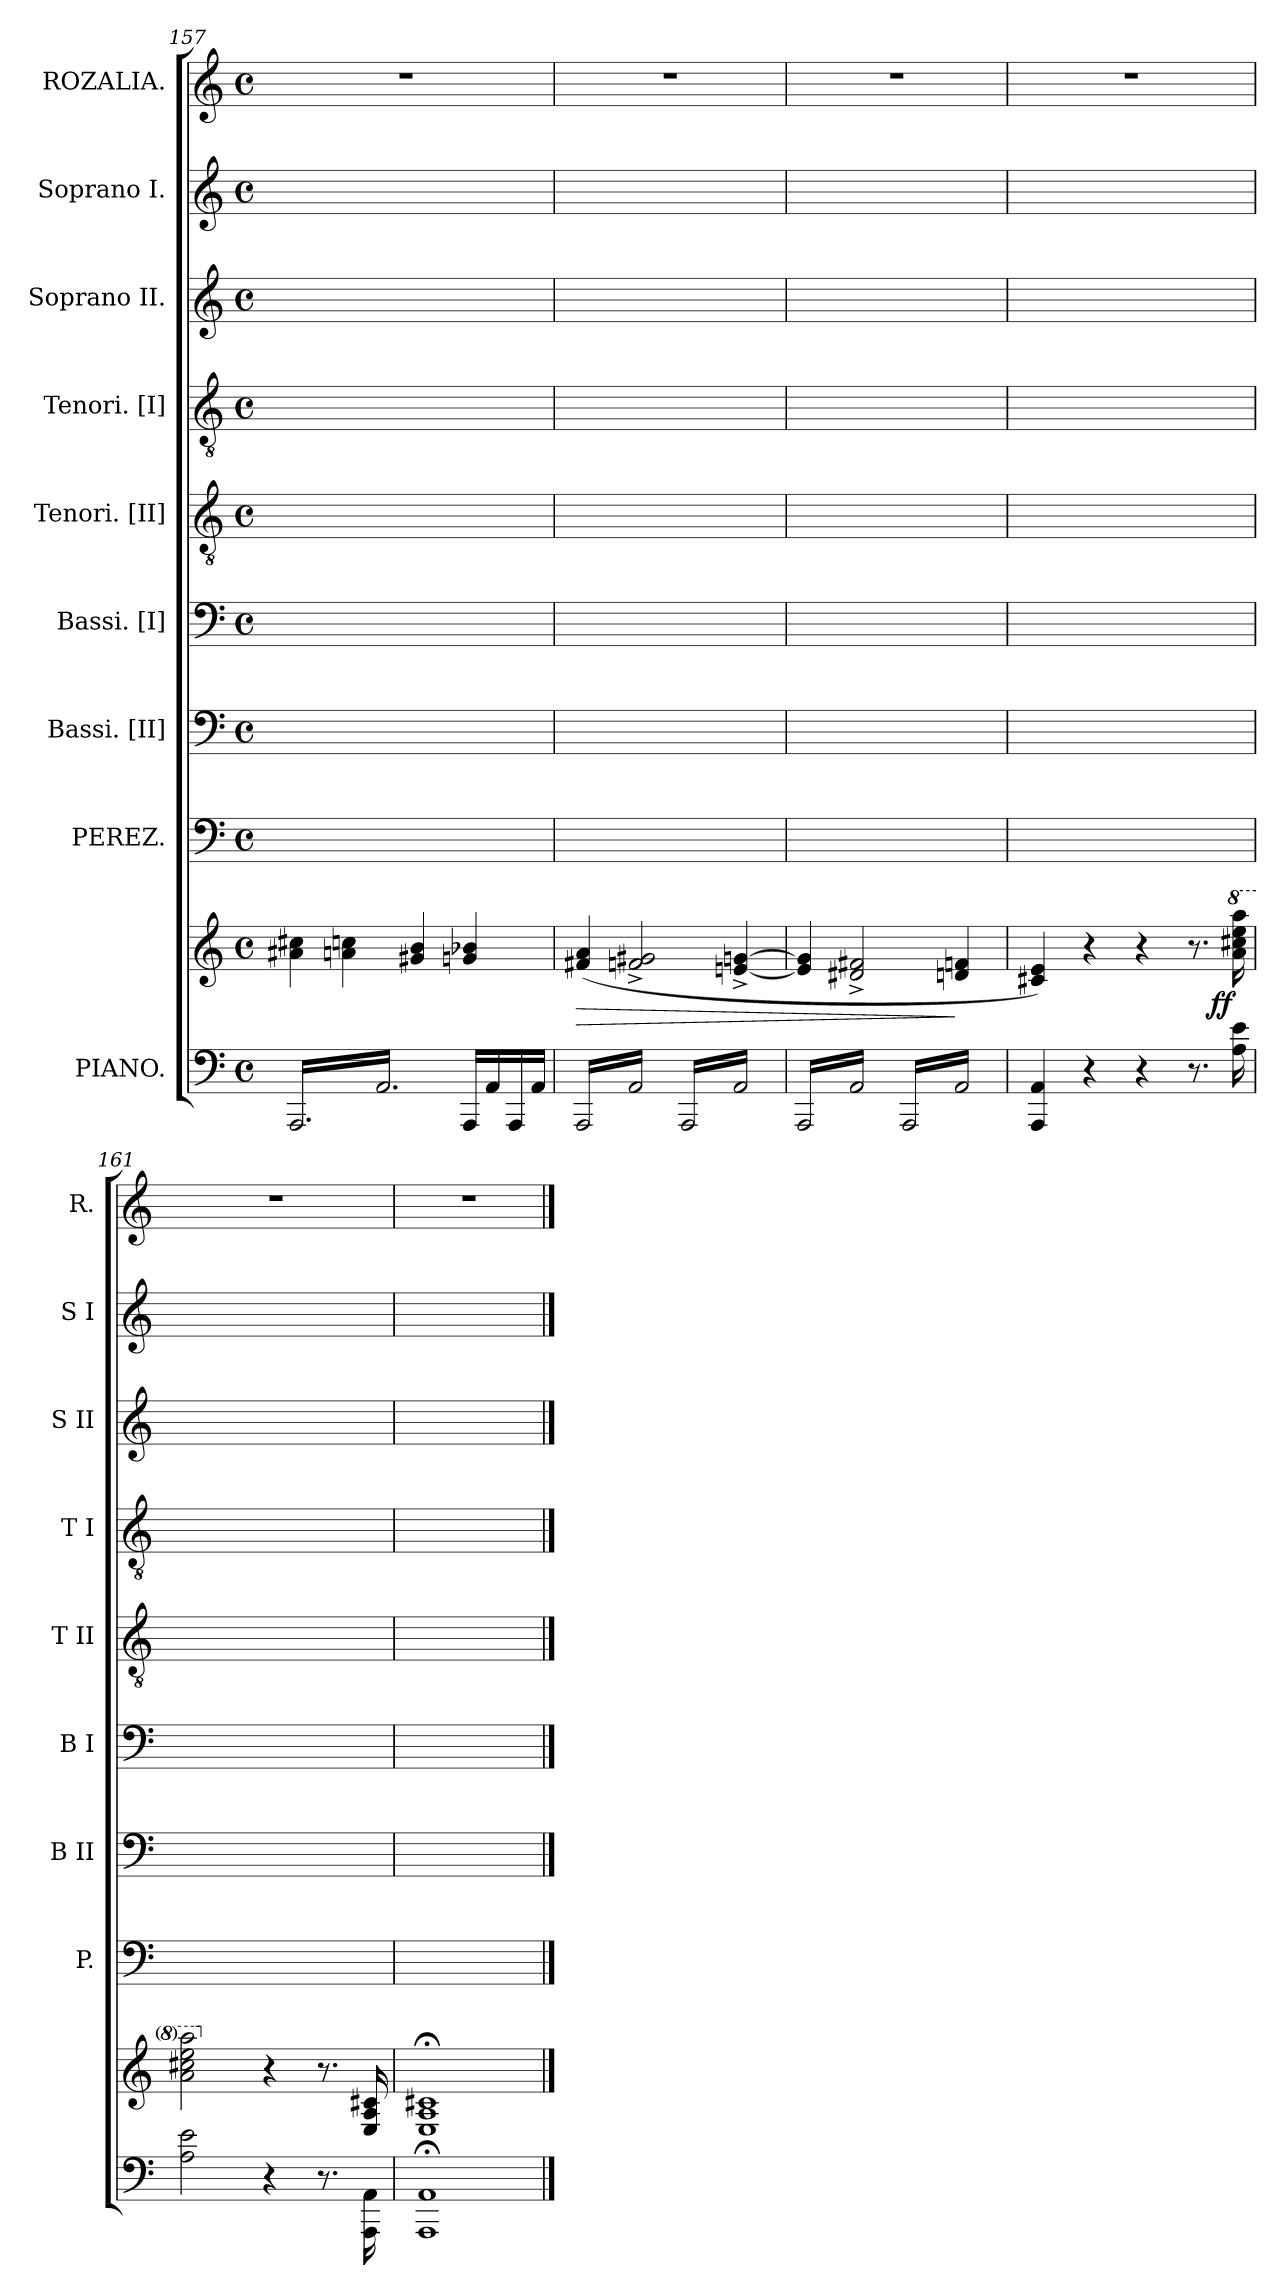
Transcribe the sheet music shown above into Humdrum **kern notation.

**kern	**kern	**dynam	**kern	**kern	**kern	**kern	**kern	**kern	**kern	**kern
*part9	*part9	*part9	*part8	*part7	*part6	*part5	*part4	*part3	*part2	*part1
*staff10	*staff9	*staff9/10	*staff8	*staff7	*staff6	*staff5	*staff4	*staff3	*staff2	*staff1
*I"PIANO.	*	*	*I"PEREZ.	*I"Bassi. [II]	*I"Bassi. [I]	*I"Tenori. [II]	*I"Tenori. [I]	*I"Soprano II.	*I"Soprano I.	*I"ROZALIA.
*	*	*	*I'P.	*I'B II	*I'B I	*I'T II	*I'T I	*I'S II	*I'S I	*I'R.
*clefF4	*clefG2	*	*clefF4	*clefF4	*clefF4	*clefGv2	*clefGv2	*clefG2	*clefG2	*clefG2
*k[]	*k[]	*	*k[]	*k[]	*k[]	*k[]	*k[]	*k[]	*k[]	*k[]
*C:	*C:	*	*C:	*C:	*C:	*C:	*C:	*C:	*C:	*C:
*M4/4	*M4/4	*	*M4/4	*M4/4	*M4/4	*M4/4	*M4/4	*M4/4	*M4/4	*M4/4
*met(c)	*met(c)	*	*met(c)	*met(c)	*met(c)	*met(c)	*met(c)	*met(c)	*met(c)	*met(c)
=157	=157	=157	=157	=157	=157	=157	=157	=157	=157	=157
*tremolo	*	*	*	*	*	*	*	*	*	*
16AAA/LL	4a#X\ 4cc#X\	.	1ryy	1ryy	1ryy	1ryy	1ryy	1ryy	1ryy	1r
16AA/	.	.	.	.	.	.	.	.	.	.
16AAA/	.	.	.	.	.	.	.	.	.	.
16AA/	.	.	.	.	.	.	.	.	.	.
16AAA/	4an\ 4ccn\	.	.	.	.	.	.	.	.	.
16AA/	.	.	.	.	.	.	.	.	.	.
16AAA/	.	.	.	.	.	.	.	.	.	.
16AA/	.	.	.	.	.	.	.	.	.	.
16AAA/	4g#X/ 4b/	.	.	.	.	.	.	.	.	.
16AA/	.	.	.	.	.	.	.	.	.	.
16AAA/	.	.	.	.	.	.	.	.	.	.
16AA/JJ	.	.	.	.	.	.	.	.	.	.
*Xtremolo	*	*	*	*	*	*	*	*	*	*
16AAA/LL	4gn/ 4b-X/	.	.	.	.	.	.	.	.	.
16AA/	.	.	.	.	.	.	.	.	.	.
16AAA/	.	.	.	.	.	.	.	.	.	.
16AA/JJ	.	.	.	.	.	.	.	.	.	.
=158	=158	=158	=158	=158	=158	=158	=158	=158	=158	=158
!	!	!LO:HP:b	!	!	!	!	!	!	!	!
*tremolo	*	*	*	*	*	*	*	*	*	*
16AAA/LL	(>4f#X/ 4a/	>	1ryy	1ryy	1ryy	1ryy	1ryy	1ryy	1ryy	1r
16AA/	.	.	.	.	.	.	.	.	.	.
16AAA/	.	.	.	.	.	.	.	.	.	.
16AA/	.	.	.	.	.	.	.	.	.	.
16AAA/	2fn^>/ 2g#X^>/	.	.	.	.	.	.	.	.	.
16AA/	.	.	.	.	.	.	.	.	.	.
16AAA/	.	.	.	.	.	.	.	.	.	.
16AA/JJ	.	.	.	.	.	.	.	.	.	.
16AAA/LL	.	.	.	.	.	.	.	.	.	.
16AA/	.	.	.	.	.	.	.	.	.	.
16AAA/	.	.	.	.	.	.	.	.	.	.
16AA/	.	.	.	.	.	.	.	.	.	.
16AAA/	[4en^>/ [4gn^>/	.	.	.	.	.	.	.	.	.
16AA/	.	.	.	.	.	.	.	.	.	.
16AAA/	.	.	.	.	.	.	.	.	.	.
16AA/JJ	.	.	.	.	.	.	.	.	.	.
=159	=159	=159	=159	=159	=159	=159	=159	=159	=159	=159
16AAA/LL	4e]/ 4g]/	.	1ryy	1ryy	1ryy	1ryy	1ryy	1ryy	1ryy	1r
16AA/	.	.	.	.	.	.	.	.	.	.
16AAA/	.	.	.	.	.	.	.	.	.	.
16AA/	.	.	.	.	.	.	.	.	.	.
16AAA/	2d#X^>/ 2f#X^>/	.	.	.	.	.	.	.	.	.
16AA/	.	.	.	.	.	.	.	.	.	.
16AAA/	.	.	.	.	.	.	.	.	.	.
16AA/JJ	.	.	.	.	.	.	.	.	.	.
16AAA/LL	.	.	.	.	.	.	.	.	.	.
16AA/	.	.	.	.	.	.	.	.	.	.
16AAA/	.	.	.	.	.	.	.	.	.	.
16AA/	.	.	.	.	.	.	.	.	.	.
16AAA/	4dn/ 4fn/	]	.	.	.	.	.	.	.	.
16AA/	.	.	.	.	.	.	.	.	.	.
16AAA/	.	.	.	.	.	.	.	.	.	.
16AA/JJ	.	.	.	.	.	.	.	.	.	.
*Xtremolo	*	*	*	*	*	*	*	*	*	*
=160	=160	=160	=160	=160	=160	=160	=160	=160	=160	=160
4AAA/ 4AA/	4c#X/ 4e/)	.	1ryy	1ryy	1ryy	1ryy	1ryy	1ryy	1ryy	1r
.	.	.	.	.	.	.	.	.	.	.
.	.	.	.	.	.	.	.	.	.	.
.	.	.	.	.	.	.	.	.	.	.
4r	4r	.	.	.	.	.	.	.	.	.
4r	4r	.	.	.	.	.	.	.	.	.
8.r	8.r	.	.	.	.	.	.	.	.	.
*	*8va	*	*	*	*	*	*	*	*	*
!	!	!LO:DY:b:rj	!	!	!	!	!	!	!	!
16A\ 16e\	16aa\ 16ccc#X\ 16eee\ 16aaa\	ff	.	.	.	.	.	.	.	.
=161	=161	=161	=161	=161	=161	=161	=161	=161	=161	=161
2A\ 2e\	2aa\ 2ccc#X\ 2eee\ 2aaa\	.	1ryy	1ryy	1ryy	1ryy	1ryy	1ryy	1ryy	1r
*	*X8va	*	*	*	*	*	*	*	*	*
4r	4r	.	.	.	.	.	.	.	.	.
8.r	8.r	.	.	.	.	.	.	.	.	.
16AAA\ 16AA\	16E/ 16A/ 16c#X/	.	.	.	.	.	.	.	.	.
=162	=162	=162	=162	=162	=162	=162	=162	=162	=162	=162
1AAA;\ 1AA;\	1E;</ 1A;</ 1c#X;</	.	1ryy	1ryy	1ryy	1ryy	1ryy	1ryy	1ryy	1r
==	==	==	==	==	==	==	==	==	==	==
*-	*-	*-	*-	*-	*-	*-	*-	*-	*-	*-
